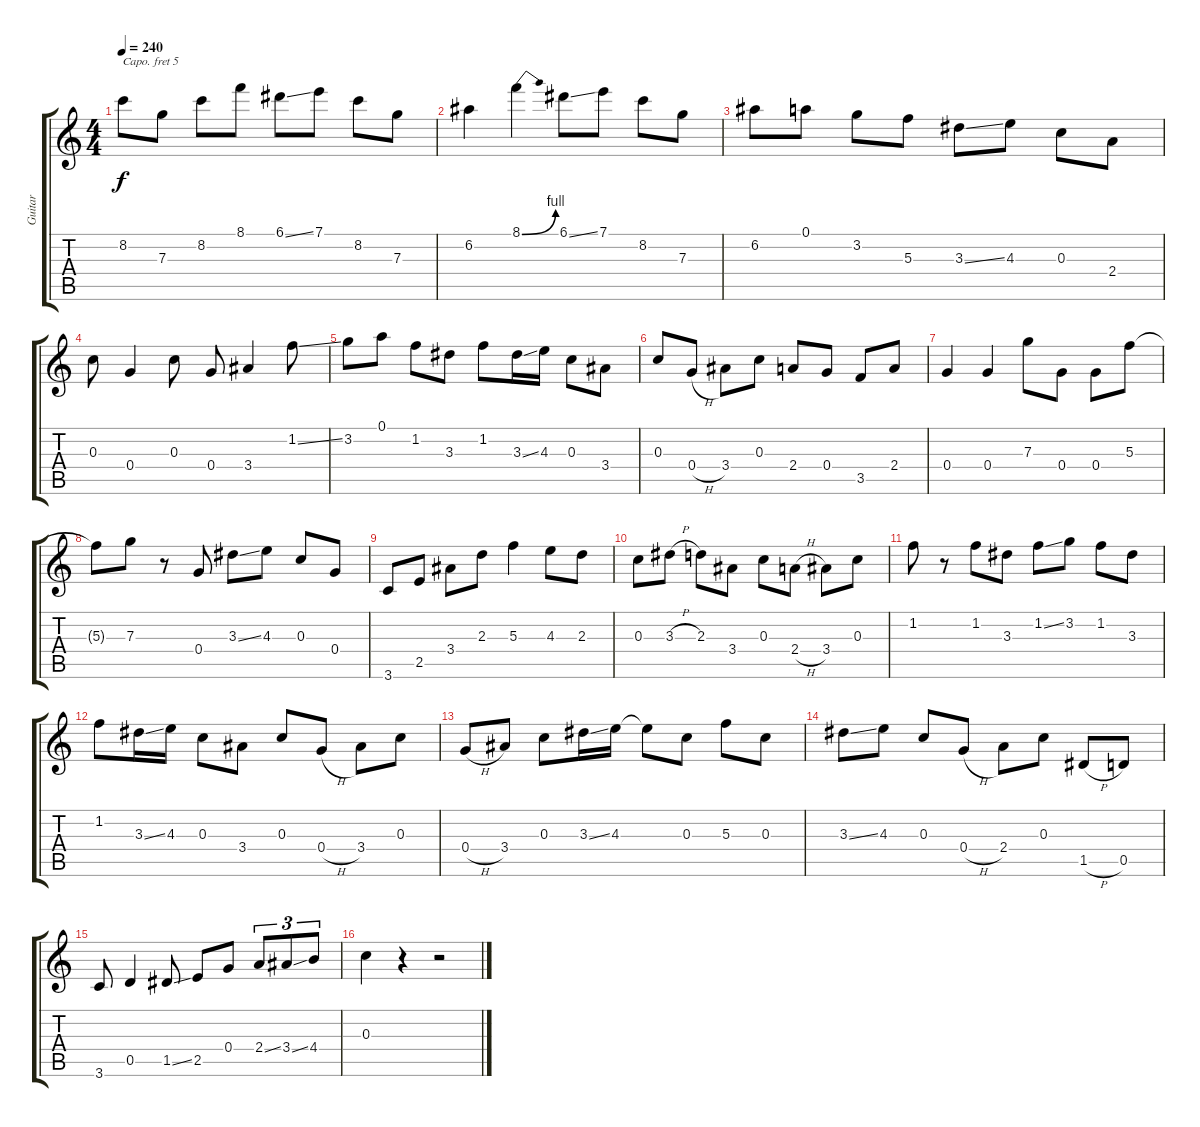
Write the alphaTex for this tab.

\track ("Guitar" "Guitar") {instrument acousticguitarnylon}
\staff {score tabs}
\capo 5
\tuning (E4 B3 G3 D3 A2 E2) {hide}
\ts (4 4)
\tempo 240
\clef g2
\ks c
8.2.8{dy f instrument acousticguitarnylon} 7.3.8 8.2.8 8.1.8 6.1{ss}.8 7.1.8 8.2.8 7.3.8 |
6.2.4 8.1{be (bend 0 0 60 4)}.4 6.1{ss}.8 7.1.8 8.2.8 7.3.8 |
6.2.8 0.1.8 3.2.8 5.3.8 3.3{ss}.8 4.3.8 0.3.8 2.4.8 |
0.3.8 0.4.4 0.3.8 0.4.8 3.4.4 1.2{ss}.8 |
3.2.8 0.1.8 1.2.8 3.3.8 1.2.8 3.3{ss}.16 4.3.16 0.3.8 3.4.8 |
0.3.8 0.4{h}.8 3.4.8 0.3.8 2.4.8 0.4.8 3.5.8 2.4.8 |
0.4.4 0.4.4 7.3.8 0.4.8 0.4.8 5.3.8 |
5.3{t}.8 7.3.8 r.8 0.4.8 3.3{ss}.8 4.3.8 0.3.8 0.4.8 |
3.6.8 2.5.8 3.4.8 2.3.8 5.3.4 4.3.8 2.3.8 |
0.3.8 3.3{h}.8 2.3.8 3.4.8 0.3.8 2.4{h}.8 3.4.8 0.3.8 |
1.2.8 r.8 1.2.8 3.3.8 1.2{ss}.8 3.2.8 1.2.8 3.3.8 |
1.2.8 3.3{ss}.16 4.3.16 0.3.8 3.4.8 0.3.8 0.4{h}.8 3.4.8 0.3.8 |
0.4{h}.8 3.4.8 0.3.8 3.3{ss}.16 4.3.16 4.3{t}.8 0.3.8 5.3.8 0.3.8 |
3.3{ss}.8 4.3.8 0.3.8 0.4{h}.8 2.4.8 0.3.8 1.5{h}.8 0.5.8 |
3.6.8 0.5.4 1.5{ss}.8 2.5.8 0.4.8 2.4{ss}.8{tu (3 2)} 3.4{ss}.8{tu (3 2)} 4.4.8{tu (3 2)} |
0.3.4 r.4 r.2
